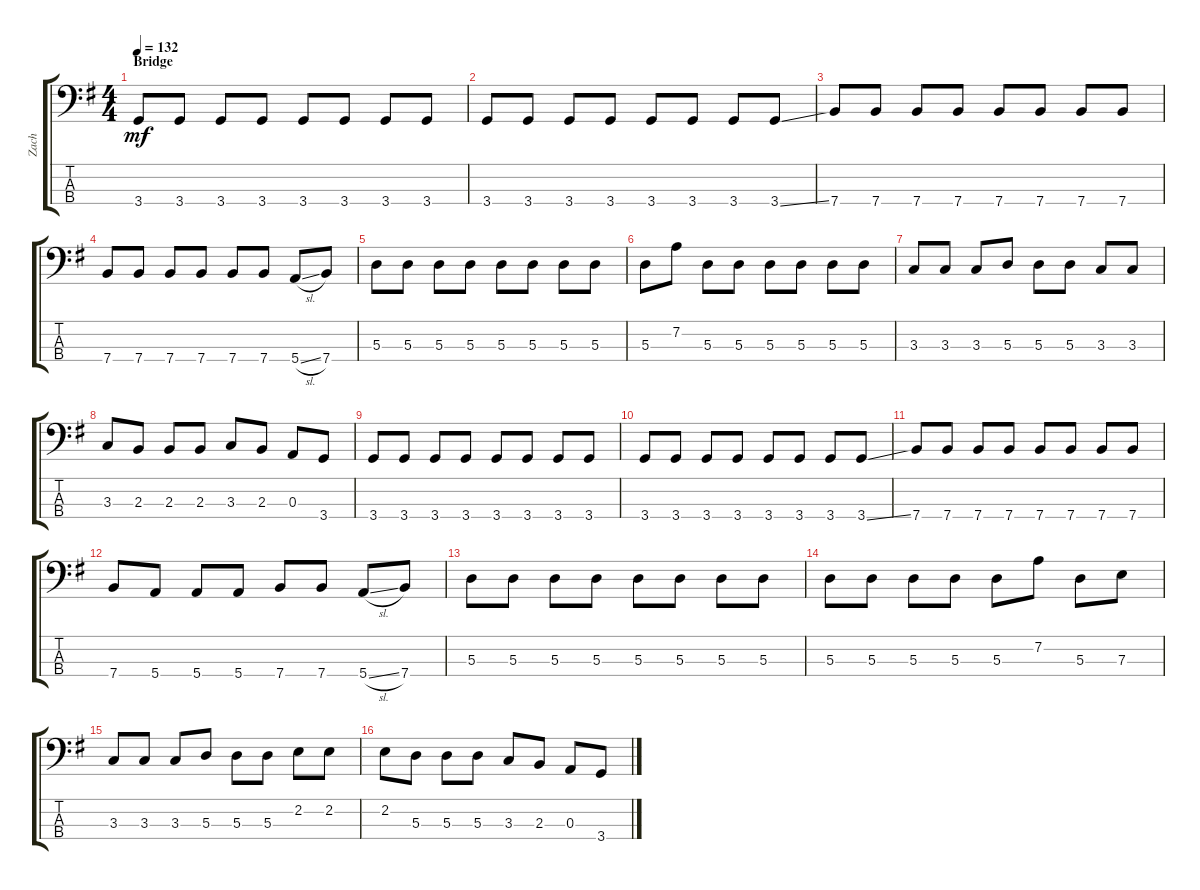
\track ("Zach" "Zach") {instrument electricbassfinger}
\staff {score tabs}
\tuning (G2 D2 A1 E1) {hide}
\ts (4 4)
\section ("" "Bridge")
\tempo 132
\clef f4
\ks g
3.4.8{dy mf} 3.4.8 3.4.8 3.4.8 3.4.8 3.4.8 3.4.8 3.4.8 |
3.4.8 3.4.8 3.4.8 3.4.8 3.4.8 3.4.8 3.4.8 3.4{ss}.8 |
7.4.8 7.4.8 7.4.8 7.4.8 7.4.8 7.4.8 7.4.8 7.4.8 |
7.4.8 7.4.8 7.4.8 7.4.8 7.4.8 7.4.8 5.4{sl}.8 7.4.8 |
5.3.8 5.3.8 5.3.8 5.3.8 5.3.8 5.3.8 5.3.8 5.3.8 |
5.3.8 7.2.8 5.3.8 5.3.8 5.3.8 5.3.8 5.3.8 5.3.8 |
3.3.8 3.3.8 3.3.8 5.3.8 5.3.8 5.3.8 3.3.8 3.3.8 |
3.3.8 2.3.8 2.3.8 2.3.8 3.3.8 2.3.8 0.3.8 3.4.8 |
3.4.8 3.4.8 3.4.8 3.4.8 3.4.8 3.4.8 3.4.8 3.4.8 |
3.4.8 3.4.8 3.4.8 3.4.8 3.4.8 3.4.8 3.4.8 3.4{ss}.8 |
7.4.8 7.4.8 7.4.8 7.4.8 7.4.8 7.4.8 7.4.8 7.4.8 |
7.4.8 5.4.8 5.4.8 5.4.8 7.4.8 7.4.8 5.4{sl}.8 7.4.8 |
5.3.8 5.3.8 5.3.8 5.3.8 5.3.8 5.3.8 5.3.8 5.3.8 |
5.3.8 5.3.8 5.3.8 5.3.8 5.3.8 7.2.8 5.3.8 7.3.8 |
3.3.8 3.3.8 3.3.8 5.3.8 5.3.8 5.3.8 2.2.8 2.2.8 |
2.2.8 5.3.8 5.3.8 5.3.8 3.3.8 2.3.8 0.3.8 3.4.8
